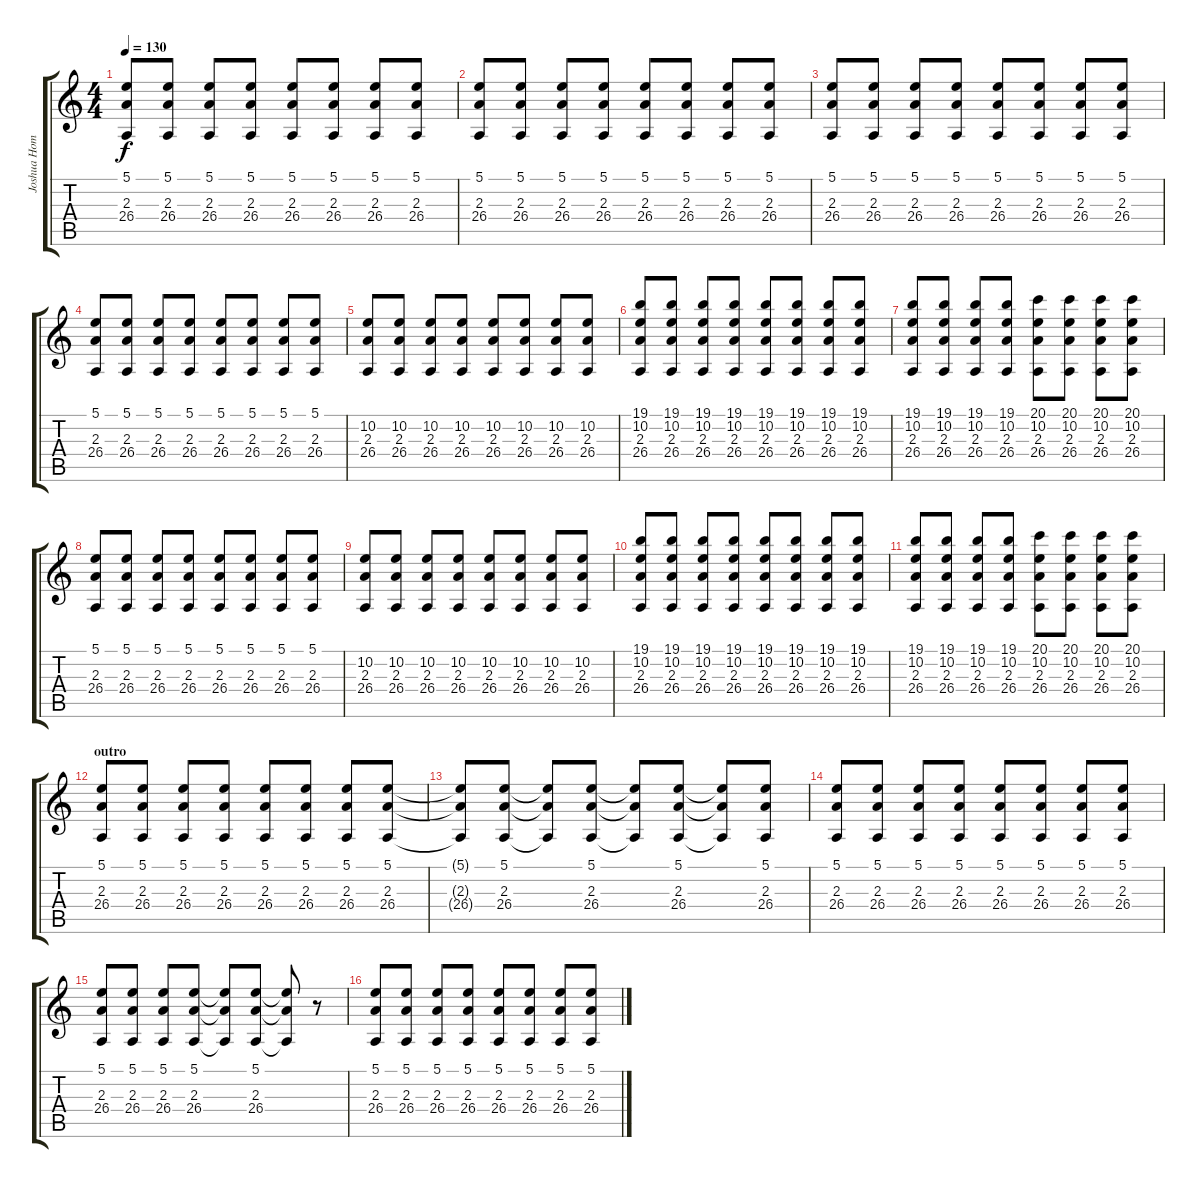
\track ("Joshua Homme - piano" "Joshua Hom") {instrument honkytonkpiano}
\staff {score tabs}
\tuning (E4 B3 G3 D3 A2 E2) {hide}
\ts (4 4)
\tempo 130
\clef g2
\ks c
(5.1 2.3 26.4).8{dy f} (5.1 2.3 26.4).8 (5.1 2.3 26.4).8 (5.1 2.3 26.4).8 (5.1 2.3 26.4).8 (5.1 2.3 26.4).8 (5.1 2.3 26.4).8 (5.1 2.3 26.4).8 |
(5.1 2.3 26.4).8 (5.1 2.3 26.4).8 (5.1 2.3 26.4).8 (5.1 2.3 26.4).8 (5.1 2.3 26.4).8 (5.1 2.3 26.4).8 (5.1 2.3 26.4).8 (5.1 2.3 26.4).8 |
(5.1 2.3 26.4).8 (5.1 2.3 26.4).8 (5.1 2.3 26.4).8 (5.1 2.3 26.4).8 (5.1 2.3 26.4).8 (5.1 2.3 26.4).8 (5.1 2.3 26.4).8 (5.1 2.3 26.4).8 |
(5.1 2.3 26.4).8 (5.1 2.3 26.4).8 (5.1 2.3 26.4).8 (5.1 2.3 26.4).8 (5.1 2.3 26.4).8 (5.1 2.3 26.4).8 (5.1 2.3 26.4).8 (5.1 2.3 26.4).8 |
(10.2 2.3 26.4).8 (10.2 2.3 26.4).8 (10.2 2.3 26.4).8 (10.2 2.3 26.4).8 (10.2 2.3 26.4).8 (10.2 2.3 26.4).8 (10.2 2.3 26.4).8 (10.2 2.3 26.4).8 |
(19.1 10.2 2.3 26.4).8 (19.1 10.2 2.3 26.4).8 (19.1 10.2 2.3 26.4).8 (19.1 10.2 2.3 26.4).8 (19.1 10.2 2.3 26.4).8 (19.1 10.2 2.3 26.4).8 (19.1 10.2 2.3 26.4).8 (19.1 10.2 2.3 26.4).8 |
(19.1 10.2 2.3 26.4).8 (19.1 10.2 2.3 26.4).8 (19.1 10.2 2.3 26.4).8 (19.1 10.2 2.3 26.4).8 (20.1 10.2 2.3 26.4).8 (20.1 10.2 2.3 26.4).8 (20.1 10.2 2.3 26.4).8 (20.1 10.2 2.3 26.4).8 |
(5.1 2.3 26.4).8 (5.1 2.3 26.4).8 (5.1 2.3 26.4).8 (5.1 2.3 26.4).8 (5.1 2.3 26.4).8 (5.1 2.3 26.4).8 (5.1 2.3 26.4).8 (5.1 2.3 26.4).8 |
(10.2 2.3 26.4).8 (10.2 2.3 26.4).8 (10.2 2.3 26.4).8 (10.2 2.3 26.4).8 (10.2 2.3 26.4).8 (10.2 2.3 26.4).8 (10.2 2.3 26.4).8 (10.2 2.3 26.4).8 |
(19.1 10.2 2.3 26.4).8 (19.1 10.2 2.3 26.4).8 (19.1 10.2 2.3 26.4).8 (19.1 10.2 2.3 26.4).8 (19.1 10.2 2.3 26.4).8 (19.1 10.2 2.3 26.4).8 (19.1 10.2 2.3 26.4).8 (19.1 10.2 2.3 26.4).8 |
(19.1 10.2 2.3 26.4).8 (19.1 10.2 2.3 26.4).8 (19.1 10.2 2.3 26.4).8 (19.1 10.2 2.3 26.4).8 (20.1 10.2 2.3 26.4).8 (20.1 10.2 2.3 26.4).8 (20.1 10.2 2.3 26.4).8 (20.1 10.2 2.3 26.4).8 |
\section ("" "outro")
(5.1 2.3 26.4).8 (5.1 2.3 26.4).8 (5.1 2.3 26.4).8 (5.1 2.3 26.4).8 (5.1 2.3 26.4).8 (5.1 2.3 26.4).8 (5.1 2.3 26.4).8 (5.1 2.3 26.4).8 |
(5.1{t} 2.3{t} 26.4{t}).8 (5.1 2.3 26.4).8 (5.1{t} 2.3{t} 26.4{t}).8 (5.1 2.3 26.4).8 (5.1{t} 2.3{t} 26.4{t}).8 (5.1 2.3 26.4).8 (5.1{t} 2.3{t} 26.4{t}).8 (5.1 2.3 26.4).8 |
(5.1 2.3 26.4).8 (5.1 2.3 26.4).8 (5.1 2.3 26.4).8 (5.1 2.3 26.4).8 (5.1 2.3 26.4).8 (5.1 2.3 26.4).8 (5.1 2.3 26.4).8 (5.1 2.3 26.4).8 |
(5.1 2.3 26.4).8 (5.1 2.3 26.4).8 (5.1 2.3 26.4).8 (5.1 2.3 26.4).8 (5.1{t} 2.3{t} 26.4{t}).8 (5.1 2.3 26.4).8 (5.1{t} 2.3{t} 26.4{t}).8 r.8 |
(5.1 2.3 26.4).8 (5.1 2.3 26.4).8 (5.1 2.3 26.4).8 (5.1 2.3 26.4).8 (5.1 2.3 26.4).8 (5.1 2.3 26.4).8 (5.1 2.3 26.4).8 (5.1 2.3 26.4).8
